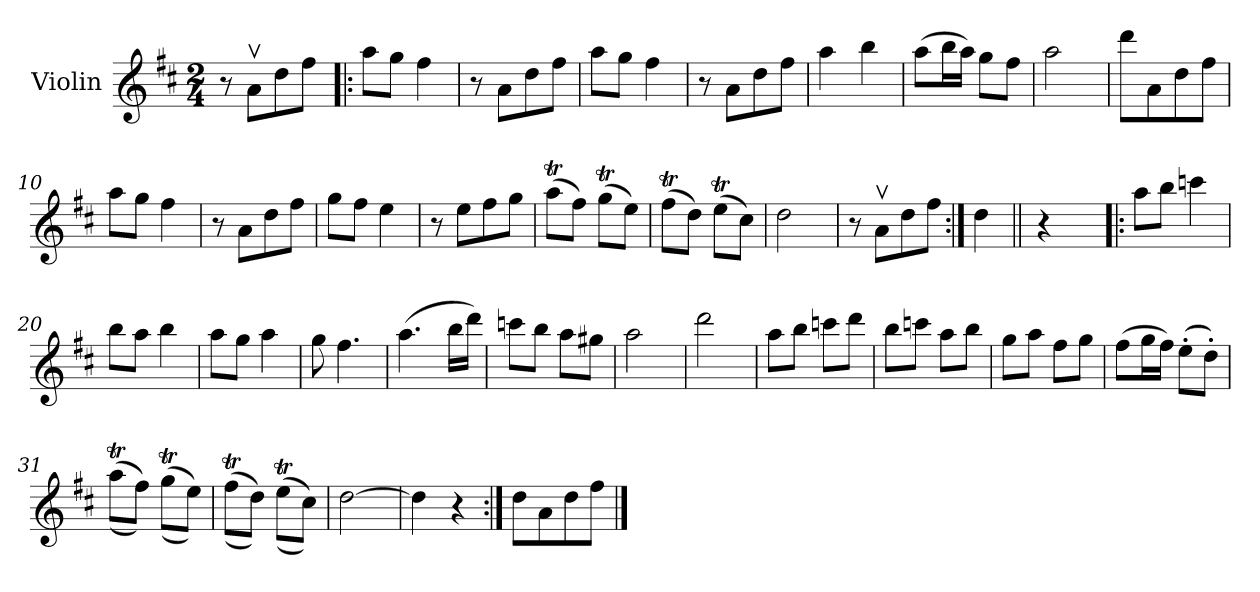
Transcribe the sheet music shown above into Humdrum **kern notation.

**kern
*part1
*staff1
*I"Violin
*I'Vln.
*clefG2
*k[f#c#]
*D:
*M2/4
=1
8r
8av\L
8dd\
8ff#\J
=2!|:
8aa\L
8gg\J
4ff#\
=3
8r
8a\L
8dd\
8ff#\J
=4
8aa\L
8gg\J
4ff#\
=5
8r
8a\L
8dd\
8ff#\J
=6
4aa\
4bb\
=7
(>8aa\L
16bb\L
16aa\JJ)
8gg\L
8ff#\J
!!LO:LB:g=z
=8
2aa\
=9
8ddd\L
8a\
8dd\
8ff#\J
=10
8aa\L
8gg\J
4ff#\
=11
8r
8a\L
8dd\
8ff#\J
=12
8gg\L
8ff#\J
4ee\
=13
8r
8ee\L
8ff#\
8gg\J
!!LO:LB:g=z
=14
(>8aaT\L
8ff#\J)
(>8ggT\L
8ee\J)
=15
(>8ff#t\L
8dd\J)
(>8eeT\L
8cc#\J)
=16
2dd\
=17
8r
8av\L
8dd\
8ff#\J
=18:|!
4dd\
=18X1||
4r
=19!|:
8aa\L
8bb\J
4cccn\
=20
8bb\L
8aa\J
4bb\
!!LO:LB:g=z
=21
8aa\L
8gg\J
4aa\
=22
8gg\
4.ff#\
=23
(>4.aa\
16bb\LL
16ddd\JJ)
=24
8cccn\L
8bb\J
8aa\L
8gg#X\J
=25
2aa\
=26
2ddd\
=27
8aa\L
8bb\J
8cccn\L
8ddd\J
=28
8bb\L
8cccn\J
8aa\L
8bb\J
!!LO:LB:g=z
=29
8gg\L
8aa\J
8ff#\L
8gg\J
=30
(>8ff#\L
16gg\L
16ff#\JJ)
(>8ee'\L
8dd'\J)
=31
(>(>8aaT\L
8ff#\J))
(>(>8ggT\L
8ee\J))
=32
(>(>8ff#t\L
8dd\J))
(>(>8eeT\L
8cc#\J))
=33
[2dd\
=34
4dd\]
4r
=35:|!
8dd\L
8a\
8dd\
8ff#\J
==
*-
